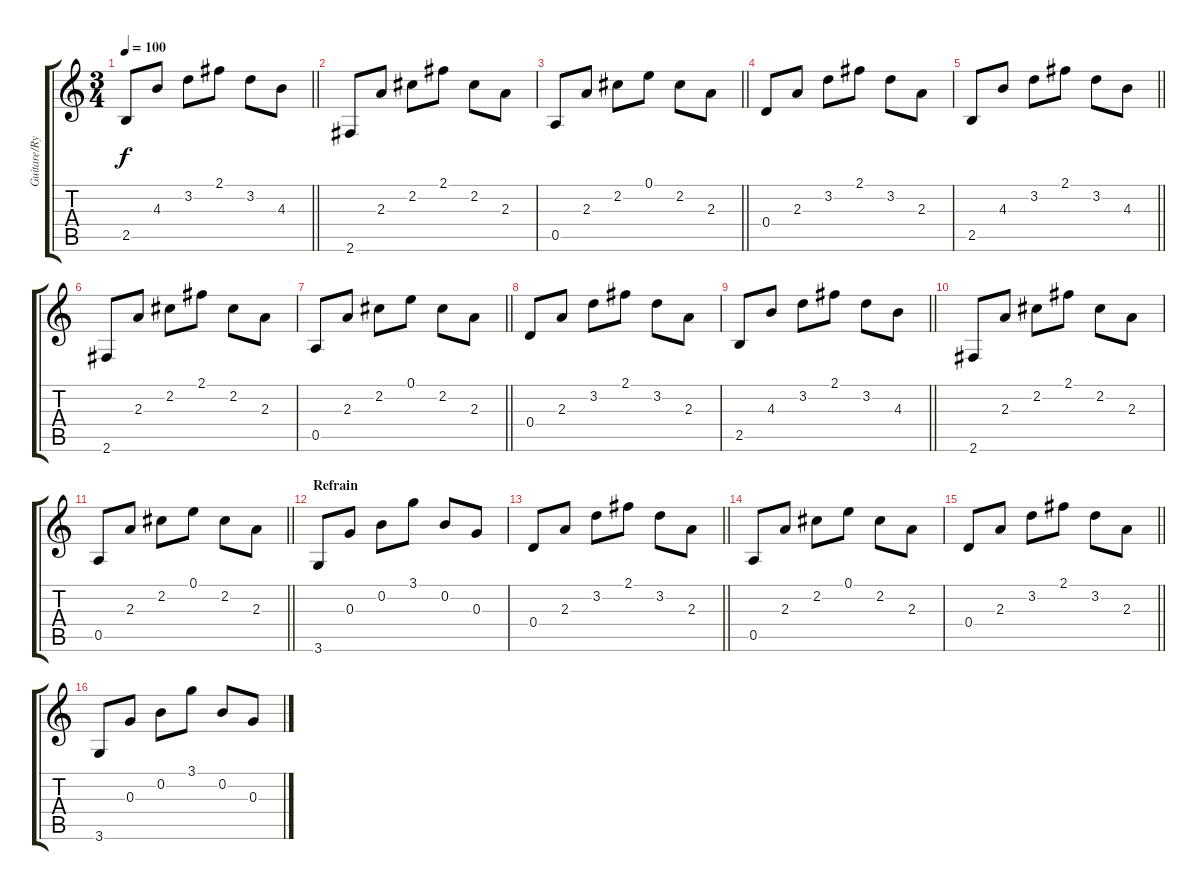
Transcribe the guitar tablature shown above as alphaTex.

\track ("Guitare/Rythme" "Guitare/Ry") {instrument acousticguitarsteel}
\staff {score tabs}
\tuning (E4 B3 G3 D3 A2 E2) {hide}
\ts (3 4)
\tempo 100
\clef g2
\barLineRight lightlight
\ks c
2.5.8{dy f} 4.3.8 3.2.8 2.1.8 3.2.8 4.3.8 |
2.6.8 2.3.8 2.2.8 2.1.8 2.2.8 2.3.8 |
\barLineRight lightlight
0.5.8 2.3.8 2.2.8 0.1.8 2.2.8 2.3.8 |
0.4.8 2.3.8 3.2.8 2.1.8 3.2.8 2.3.8 |
\barLineRight lightlight
2.5.8 4.3.8 3.2.8 2.1.8 3.2.8 4.3.8 |
2.6.8 2.3.8 2.2.8 2.1.8 2.2.8 2.3.8 |
\barLineRight lightlight
0.5.8 2.3.8 2.2.8 0.1.8 2.2.8 2.3.8 |
0.4.8 2.3.8 3.2.8 2.1.8 3.2.8 2.3.8 |
\barLineRight lightlight
2.5.8 4.3.8 3.2.8 2.1.8 3.2.8 4.3.8 |
2.6.8 2.3.8 2.2.8 2.1.8 2.2.8 2.3.8 |
\barLineRight lightlight
0.5.8 2.3.8 2.2.8 0.1.8 2.2.8 2.3.8 |
\section ("" "Refrain")
3.6.8 0.3.8 0.2.8 3.1.8 0.2.8 0.3.8 |
\barLineRight lightlight
0.4.8 2.3.8 3.2.8 2.1.8 3.2.8 2.3.8 |
0.5.8 2.3.8 2.2.8 0.1.8 2.2.8 2.3.8 |
\barLineRight lightlight
0.4.8 2.3.8 3.2.8 2.1.8 3.2.8 2.3.8 |
3.6.8 0.3.8 0.2.8 3.1.8 0.2.8 0.3.8
